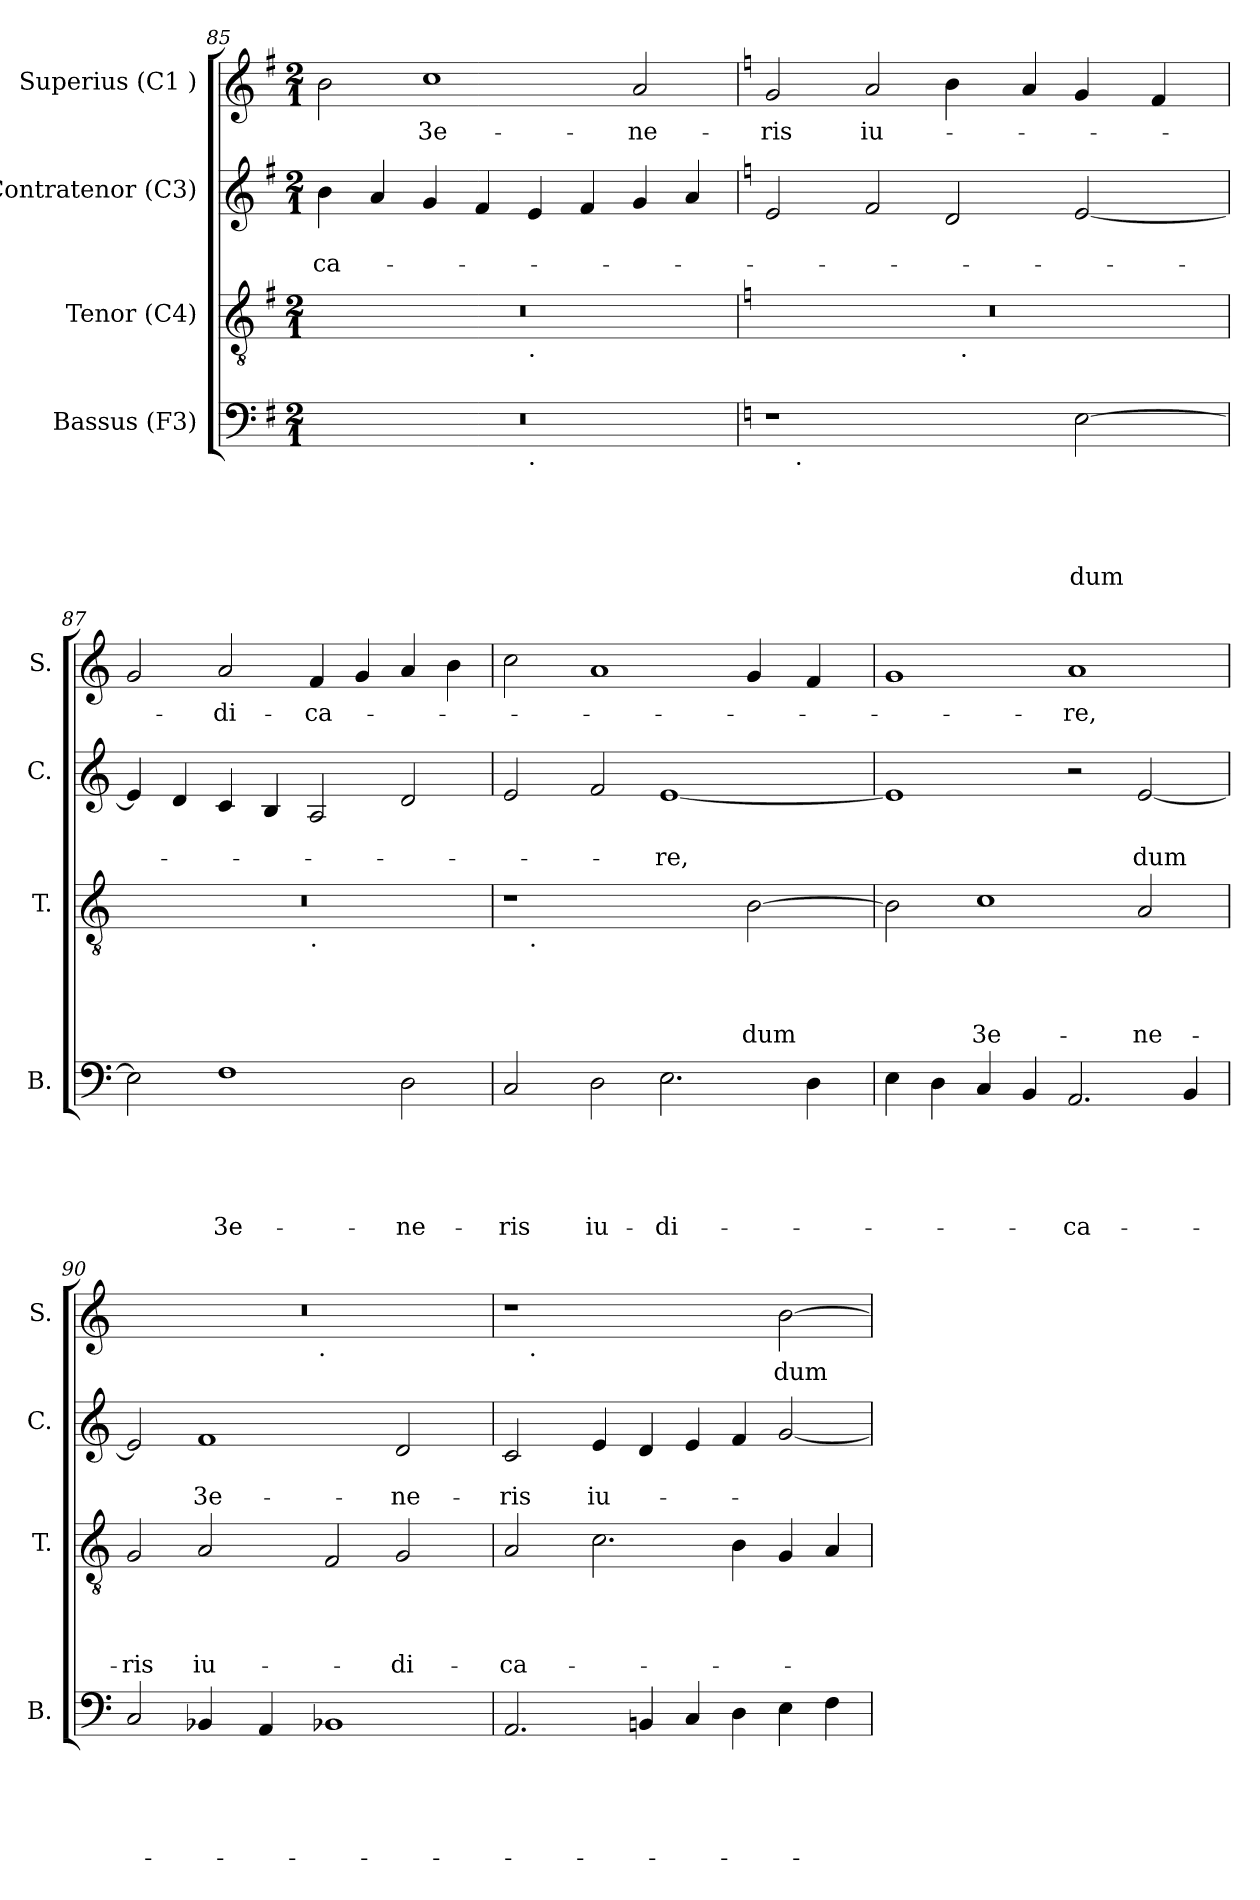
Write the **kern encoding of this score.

**kern	**text	**text	**text	**text	**text	**kern	**text	**text	**text	**text	**kern	**text	**text	**kern	**text
*part4	*part4	*part4	*part4	*part4	*part4	*part3	*part3	*part3	*part3	*part3	*part2	*part2	*part2	*part1	*part1
*staff4	*staff4	*staff4	*staff4	*staff4	*staff4	*staff3	*staff3	*staff3	*staff3	*staff3	*staff2	*staff2	*staff2	*staff1	*staff1
*I"Bassus (F3)	*	*	*	*	*	*I"Tenor (C4)	*	*	*	*	*I"Contratenor (C3)	*	*	*I"Superius (C1 )	*
*I'B.	*	*	*	*	*	*I'T.	*	*	*	*	*I'C.	*	*	*I'S.	*
*clefF4	*	*	*	*	*	*clefGv2	*	*	*	*	*clefG2	*	*	*clefG2	*
*k[f#]	*	*	*	*	*	*k[f#]	*	*	*	*	*k[f#]	*	*	*k[f#]	*
*G:	*	*	*	*	*	*G:	*	*	*	*	*G:	*	*	*G:	*
*M2/1	*	*	*	*	*	*M2/1	*	*	*	*	*M2/1	*	*	*M2/1	*
=85	=85	=85	=85	=85	=85	=85	=85	=85	=85	=85	=85	=85	=85	=85	=85
!	!	!	!	!	!	!	!	!	!	!	!	!	!LO:LY:b	!	!
*^	*	*	*	*	*	*^	*	*	*	*	*	*	*	*	*
0r	1ryy	.	.	.	.	.	0r	1ryy	.	.	.	.	4b\	.	-ca-	2b\	.
.	.	.	.	.	.	.	.	.	.	.	.	.	4a/	.	.	.	.
!	!	!	!	!	!	!	!	!	!	!	!	!	!	!	!	!	!LO:LY:b
.	.	.	.	.	.	.	.	.	.	.	.	.	4g/	.	.	1cc	3e-
.	.	.	.	.	.	.	.	.	.	.	.	.	4f#/	.	.	.	.
!	!	!	!	!	!	!	!	!LO:TX:b:t=.	!	!	!	!	!	!	!	!	!
!	!LO:TX:b:t=.	!	!	!	!	!	!	!	!	!	!	!	!	!	!	!	!
.	1ryy	.	.	.	.	.	.	1ryy	.	.	.	.	4e/	.	.	.	.
.	.	.	.	.	.	.	.	.	.	.	.	.	4f#/	.	.	.	.
!	!	!	!	!	!	!	!	!	!	!	!	!	!	!	!	!	!LO:LY:b
.	.	.	.	.	.	.	.	.	.	.	.	.	4g/	.	.	2a/	-ne-
.	.	.	.	.	.	.	.	.	.	.	.	.	4a/	.	.	.	.
!!LO:PB:g=z
=86	=86	=86	=86	=86	=86	=86	=86	=86	=86	=86	=86	=86	=86	=86	=86	=86	=86
*k[]	*	*	*	*	*	*	*k[]	*	*	*	*	*	*k[]	*	*	*k[]	*
*C:	*	*	*	*	*	*	*C:	*	*	*	*	*	*C:	*	*	*C:	*
!	!	!	!	!	!	!	!	!	!	!	!	!	!	!	!	!	!LO:LY:b
1r	16.ryy	.	.	.	.	.	0r	1ryy	.	.	.	.	2e/	.	.	2g/	-ris
!	!LO:TX:b:t=.	!	!	!	!	!	!	!	!	!	!	!	!	!	!	!	!
.	1ryy	.	.	.	.	.	.	.	.	.	.	.	.	.	.	.	.
!	!	!	!	!	!	!	!	!	!	!	!	!	!	!	!	!	!LO:LY:b
.	.	.	.	.	.	.	.	.	.	.	.	.	2f/	.	.	2a/	iu-
2ryy	.	.	.	.	.	.	.	32ryy	.	.	.	.	2d/	.	.	4b\	.
!	!	!	!	!	!	!	!	!LO:TX:b:t=.	!	!	!	!	!	!	!	!	!
.	.	.	.	.	.	.	.	2ryy	.	.	.	.	.	.	.	.	.
.	2ryy	.	.	.	.	.	.	.	.	.	.	.	.	.	.	.	.
.	.	.	.	.	.	.	.	.	.	.	.	.	.	.	.	4a/	.
!	!	!	!	!	!	!LO:LY:b	!	!	!	!	!	!	!	!	!	!	!
[>2E\	.	.	.	.	.	dum	.	.	.	.	.	.	[<2e/	.	.	4g/	.
.	.	.	.	.	.	.	.	4...ryy	.	.	.	.	.	.	.	.	.
.	4ryy	.	.	.	.	.	.	.	.	.	.	.	.	.	.	.	.
.	.	.	.	.	.	.	.	.	.	.	.	.	.	.	.	4f/	.
.	8ryy	.	.	.	.	.	.	.	.	.	.	.	.	.	.	.	.
.	32ryy	.	.	.	.	.	.	.	.	.	.	.	.	.	.	.	.
*v	*v	*	*	*	*	*	*	*	*	*	*	*	*	*	*	*	*
=87	=87	=87	=87	=87	=87	=87	=87	=87	=87	=87	=87	=87	=87	=87	=87	=87
2E\]	.	.	.	.	.	0r	1ryy	.	.	.	.	4e/]	.	.	2g/	.
.	.	.	.	.	.	.	.	.	.	.	.	4d/	.	.	.	.
!	!	!	!	!	!LO:LY:b	!	!	!	!	!	!	!	!	!	!	!LO:LY:b
1F	.	.	.	.	3e-	.	.	.	.	.	.	4c/	.	.	2a/	-di-
.	.	.	.	.	.	.	.	.	.	.	.	4B/	.	.	.	.
!	!	!	!	!	!	!	!LO:TX:b:t=.	!	!	!	!	!	!	!	!	!
!	!	!	!	!	!	!	!	!	!	!	!	!	!	!	!	!LO:LY:b
.	.	.	.	.	.	.	1ryy	.	.	.	.	2A/	.	.	4f/	-ca-
.	.	.	.	.	.	.	.	.	.	.	.	.	.	.	4g/	.
!	!	!	!	!	!LO:LY:b	!	!	!	!	!	!	!	!	!	!	!
2D\	.	.	.	.	-ne-	.	.	.	.	.	.	2d/	.	.	4a/	.
.	.	.	.	.	.	.	.	.	.	.	.	.	.	.	4b\	.
=88	=88	=88	=88	=88	=88	=88	=88	=88	=88	=88	=88	=88	=88	=88	=88	=88
!	!	!	!	!	!LO:LY:b	!	!	!	!	!	!	!	!	!	!	!
2C/	.	.	.	.	-ris	1r	16.ryy	.	.	.	.	2e/	.	.	2cc\	.
!	!	!	!	!	!	!	!LO:TX:b:t=.	!	!	!	!	!	!	!	!	!
.	.	.	.	.	.	.	1ryy	.	.	.	.	.	.	.	.	.
!	!	!	!	!	!LO:LY:b	!	!	!	!	!	!	!	!	!	!	!
2D\	.	.	.	.	iu-	.	.	.	.	.	.	2f/	.	.	1a	.
!	!	!	!	!	!LO:LY:b	!	!	!	!	!	!	!	!	!LO:LY:b	!	!
2.E\	.	.	.	.	-di-	2ryy	.	.	.	.	.	[<1e	.	-re,	.	.
.	.	.	.	.	.	.	2ryy	.	.	.	.	.	.	.	.	.
!	!	!	!	!	!	!	!	!	!	!	!LO:LY:b	!	!	!	!	!
.	.	.	.	.	.	[<2B\	.	.	.	.	dum	.	.	.	4g/	.
.	.	.	.	.	.	.	4ryy	.	.	.	.	.	.	.	.	.
4D\	.	.	.	.	.	.	.	.	.	.	.	.	.	.	4f/	.
.	.	.	.	.	.	.	8ryy	.	.	.	.	.	.	.	.	.
.	.	.	.	.	.	.	32ryy	.	.	.	.	.	.	.	.	.
*	*	*	*	*	*	*v	*v	*	*	*	*	*	*	*	*	*
!!LO:LB:g=z
=89	=89	=89	=89	=89	=89	=89	=89	=89	=89	=89	=89	=89	=89	=89	=89
4E\	.	.	.	.	.	2B\]	.	.	.	.	1e]	.	.	1g	.
4D\	.	.	.	.	.	.	.	.	.	.	.	.	.	.	.
!	!	!	!	!	!	!	!	!	!	!LO:LY:b	!	!	!	!	!
4C/	.	.	.	.	.	1c	.	.	.	3e-	.	.	.	.	.
4BB/	.	.	.	.	.	.	.	.	.	.	.	.	.	.	.
!	!	!	!	!	!LO:LY:b	!	!	!	!	!	!	!	!	!	!LO:LY:b
2.AA/	.	.	.	.	-ca-	.	.	.	.	.	2r	.	.	1a	-re,
!	!	!	!	!	!	!	!	!	!	!LO:LY:b	!	!	!LO:LY:b	!	!
.	.	.	.	.	.	2A/	.	.	.	-ne-	[<2e/	.	dum	.	.
4BB/	.	.	.	.	.	.	.	.	.	.	.	.	.	.	.
=90	=90	=90	=90	=90	=90	=90	=90	=90	=90	=90	=90	=90	=90	=90	=90
!	!	!	!	!	!	!	!	!	!	!LO:LY:b	!	!	!	!	!
*	*	*	*	*	*	*	*	*	*	*	*	*	*	*^	*
2C/	.	.	.	.	.	2G/	.	.	.	-ris	2e/]	.	.	0r	3%2ryy	.
!	!	!	!	!	!	!	!	!	!	!LO:LY:b	!	!	!LO:LY:b	!	!	!
4BB-/	.	.	.	.	.	2A/	.	.	.	iu-	1f	.	3e-	.	.	.
.	.	.	.	.	.	.	.	.	.	.	.	.	.	.	6ryy	.
4AA/	.	.	.	.	.	.	.	.	.	.	.	.	.	.	.	.
.	.	.	.	.	.	.	.	.	.	.	.	.	.	.	12...ryy	.
!	!	!	!	!	!	!	!	!	!	!	!	!	!	!	!LO:TX:b:t=.	!
.	.	.	.	.	.	.	.	.	.	.	.	.	.	.	3%2ryy	.
1BB-X	.	.	.	.	.	2F/	.	.	.	.	.	.	.	.	.	.
!	!	!	!	!	!	!	!	!	!	!LO:LY:b	!	!	!LO:LY:b	!	!	!
.	.	.	.	.	.	2G/	.	.	.	-di-	2d/	.	-ne-	.	.	.
.	.	.	.	.	.	.	.	.	.	.	.	.	.	.	3ryy	.
.	.	.	.	.	.	.	.	.	.	.	.	.	.	.	96ryy	.
=91	=91	=91	=91	=91	=91	=91	=91	=91	=91	=91	=91	=91	=91	=91	=91	=91
!	!	!	!	!	!	!	!	!	!	!LO:LY:b	!	!	!LO:LY:b	!	!	!
2.AA/	.	.	.	.	.	2A/	.	.	.	-ca-	2c/	.	-ris	1r	12ryy	.
!	!	!	!	!	!	!	!	!	!	!	!	!	!	!	!LO:TX:b:t=.	!
.	.	.	.	.	.	.	.	.	.	.	.	.	.	.	3%2ryy	.
!	!	!	!	!	!	!	!	!	!	!	!	!	!LO:LY:b	!	!	!
.	.	.	.	.	.	2.c\	.	.	.	.	4e/	.	iu-	.	.	.
4BBn/	.	.	.	.	.	.	.	.	.	.	4d/	.	.	.	3%2...ryy	.
4C/	.	.	.	.	.	.	.	.	.	.	4e/	.	.	2ryy	.	.
4D\	.	.	.	.	.	4B\	.	.	.	.	4f/	.	.	.	.	.
!	!	!	!	!	!	!	!	!	!	!	!	!	!	!	!	!LO:LY:b
4E\	.	.	.	.	.	4G/	.	.	.	.	[<2g/	.	.	[<2b\	.	dum
4F\	.	.	.	.	.	4A/	.	.	.	.	.	.	.	.	.	.
*	*	*	*	*	*	*	*	*	*	*	*	*	*	*v	*v	*
=	=	=	=	=	=	=	=	=	=	=	=	=	=	=	=
*-	*-	*-	*-	*-	*-	*-	*-	*-	*-	*-	*-	*-	*-	*-	*-
